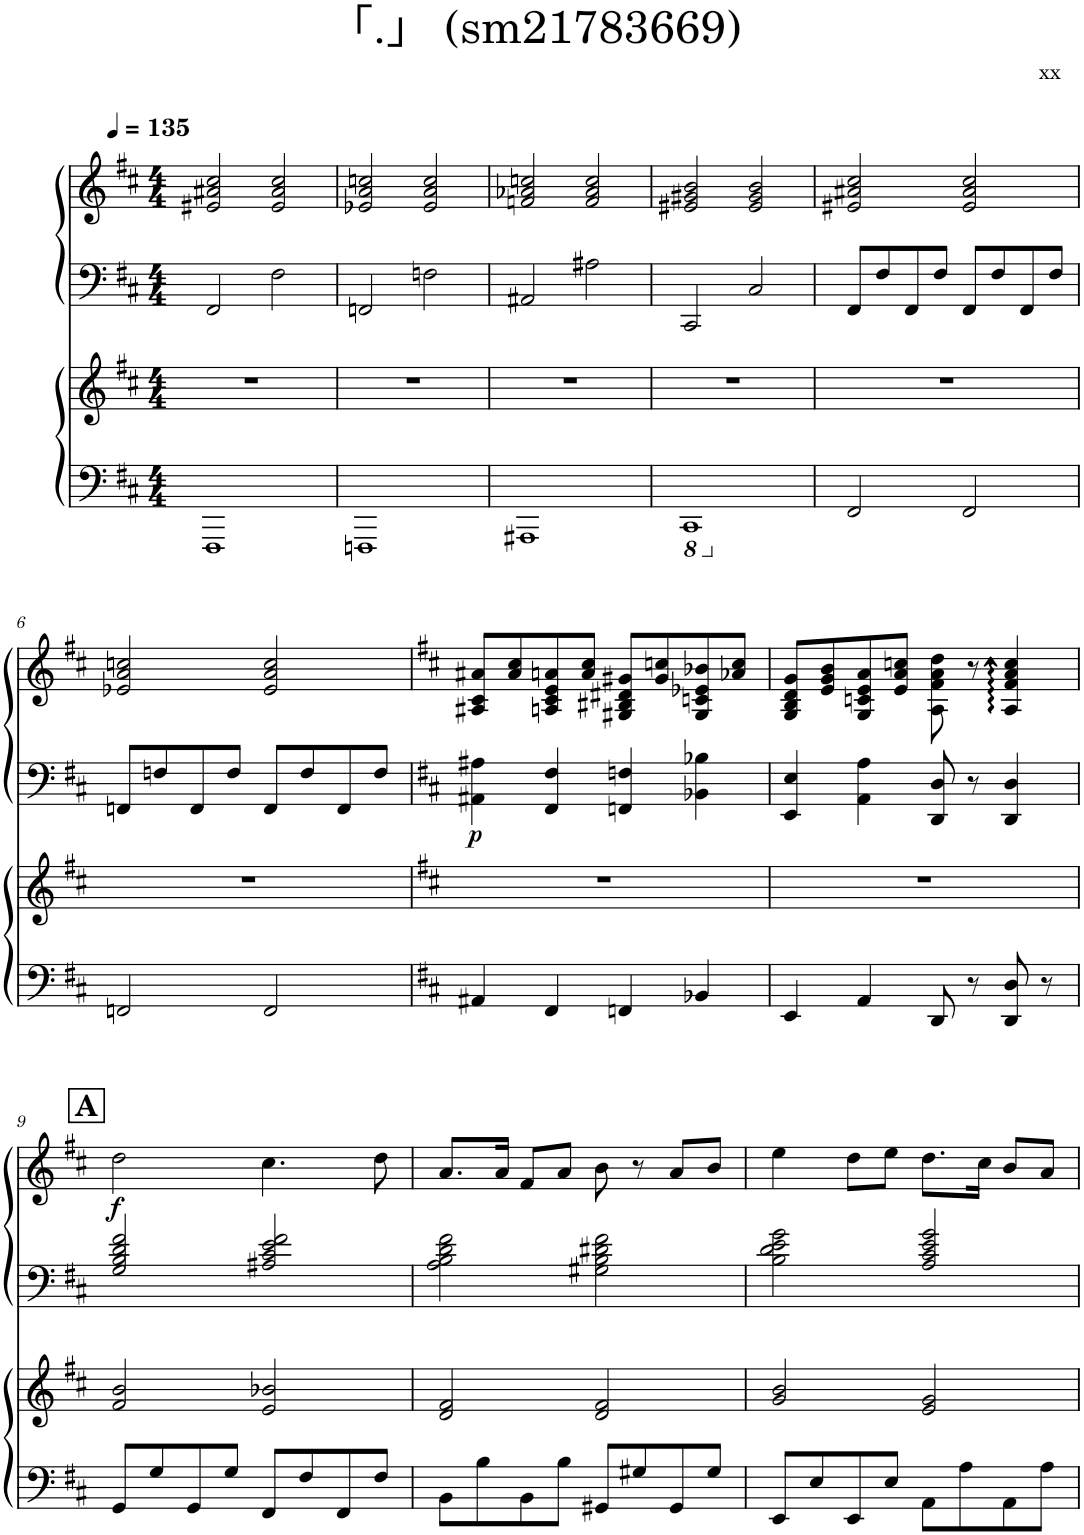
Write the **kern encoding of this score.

**kern	**kern	**kern	**dynam	**kern	**dynam
*part4	*part3	*part2	*part2	*part1	*part1
*staff4	*staff3	*staff2	*staff2	*staff1	*staff1
*I"ピアノ	*I"ピアノ	*I"ピアノ	*	*I"ピアノ	*
*clefF4	*clefG2	*clefF4	*	*clefG2	*
*k[f#c#]	*k[f#c#]	*k[f#c#]	*	*k[f#c#]	*
*M4/4	*M4/4	*M4/4	*	*M4/4	*
*MM135	*MM135	*MM135	*	*MM135	*
=1	=1	=1	=1	=1	=1
1FFF#	1r	2FF#/	.	2e#X/ 2a#X/ 2cc#/	.
.	.	2F#\	.	2e#/ 2a#/ 2cc#/	.
=2	=2	=2	=2	=2	=2
1FFFn	1r	2FFn/	.	2e-X/ 2a/ 2ccn/	.
.	.	2Fn\	.	2e-/ 2a/ 2cc/	.
=3	=3	=3	=3	=3	=3
1AAA#X	1r	2AA#X/	.	2fn/ 2a-X/ 2ccn/	.
.	.	2A#X\	.	2f/ 2a-/ 2cc/	.
=4	=4	=4	=4	=4	=4
*8ba	*	*	*	*	*
1CCC#	1r	2CC#/	.	2e#X/ 2g#X/ 2b/	.
.	.	2C#/	.	2e#/ 2g#/ 2b/	.
=5	=5	=5	=5	=5	=5
*X8ba	*	*	*	*	*
2FF#/	1r	8FF#/L	.	2e#X/ 2a#X/ 2cc#/	.
.	.	8F#/	.	.	.
.	.	8FF#/	.	.	.
.	.	8F#/J	.	.	.
2FF#/	.	8FF#/L	.	2e#/ 2a#/ 2cc#/	.
.	.	8F#/	.	.	.
.	.	8FF#/	.	.	.
.	.	8F#/J	.	.	.
!!LO:LB:g=z
=6	=6	=6	=6	=6	=6
2FFn/	1r	8FFn/L	.	2e-X/ 2a/ 2ccn/	.
.	.	8Fn/	.	.	.
.	.	8FF/	.	.	.
.	.	8F/J	.	.	.
2FF/	.	8FF/L	.	2e-/ 2a/ 2cc/	.
.	.	8F/	.	.	.
.	.	8FF/	.	.	.
.	.	8F/J	.	.	.
=7	=7	=7	=7	=7	=7
*k[f#c#]	*k[f#c#]	*k[f#c#]	*	*k[f#c#]	*
!	!	!	!LO:DY:b	!	!
4AA#X/	1r	4AA#X\ 4A#X\	p	8A#X/ 8c#/ 8a#X/L	.
.	.	.	.	8a#/ 8cc#/	.
4FF#/	.	4FF#/ 4F#/	.	8An/ 8c#/ 8e/ 8an/	.
.	.	.	.	8a/ 8cc#/J	.
4FFn/	.	4FFn/ 4Fn/	.	8G#X/ 8B#X/ 8d#X/ 8g#X/L	.
.	.	.	.	8g#/ 8ccn/	.
4BB-X/	.	4BB-X\ 4B-X\	.	8G#/ 8cn/ 8e-X/ 8b-X/	.
.	.	.	.	8a-X/ 8cc/J	.
=8	=8	=8	=8	=8	=8
4EE/	1r	4EE/ 4E/	.	8G/ 8B/ 8d/ 8g/L	.
.	.	.	.	8e/ 8g/ 8b/	.
4AA/	.	4AA\ 4A\	.	8G/ 8cn/ 8e/ 8a/	.
.	.	.	.	8e/ 8a/ 8ccn/J	.
8DD/	.	8DD/ 8D/	.	8A\ 8f#\ 8a\ 8dd\	.
8r	.	8r	.	8r	.
8DD/ 8D/	.	4DD/ 4D/	.	4A/: 4f#/: 4a/: 4cc/:	.
8r	.	.	.	.	.
!!LO:LB:g=z
!!LO:REH:place=s1:a:B:cj:fs=14:t=A
=9	=9	=9	=9	=9	=9
!	!	!	!	!	!LO:DY:b
8GG/L	2f#/ 2b/	2G/ 2B/ 2d/ 2f#/	.	2dd\	f
8G/	.	.	.	.	.
8GG/	.	.	.	.	.
8G/J	.	.	.	.	.
8FF#/L	2e/ 2b-X/	2A#X/ 2c#/ 2e/ 2f#/	.	4.cc#\	.
8F#/	.	.	.	.	.
8FF#/	.	.	.	.	.
8F#/J	.	.	.	8dd\	.
=10	=10	=10	=10	=10	=10
8BB\L	2d/ 2f#/	2A\ 2B\ 2d\ 2f#\	.	8.a/L	.
8B\	.	.	.	.	.
.	.	.	.	16a/Jk	.
8BB\	.	.	.	8f#/L	.
8B\J	.	.	.	8a/J	.
8GG#X/L	2d/ 2f#/	2G#X\ 2B\ 2d#X\ 2f#\	.	8b\	.
8G#X/	.	.	.	8r	.
8GG#/	.	.	.	8a/L	.
8G#/J	.	.	.	8b/J	.
=11	=11	=11	=11	=11	=11
8EE/L	2g/ 2b/	2B\ 2d\ 2e\ 2g\	.	4ee\	.
8E/	.	.	.	.	.
8EE/	.	.	.	8dd\L	.
8E/J	.	.	.	8ee\J	.
8AA\L	2e/ 2g/	2A/ 2c#/ 2e/ 2g/	.	8.dd\L	.
8A\	.	.	.	.	.
.	.	.	.	16cc#\Jk	.
8AA\	.	.	.	8b/L	.
8A\J	.	.	.	8a/J	.
=	=	=	=	=	=
*-	*-	*-	*-	*-	*-
